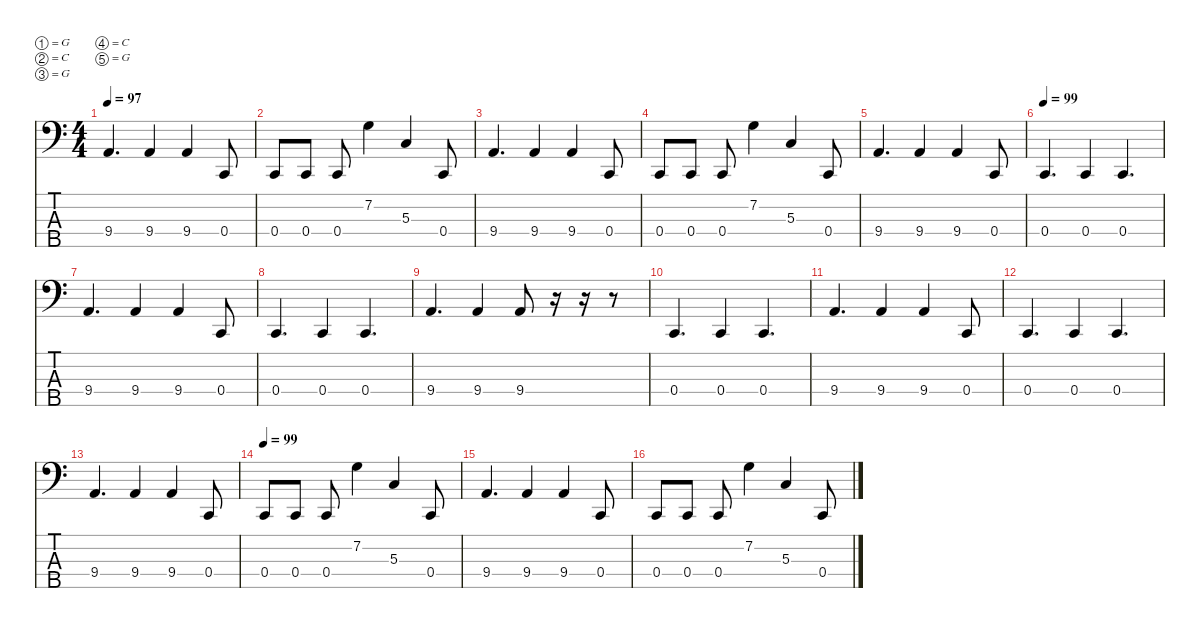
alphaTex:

\defaultSystemsLayout 4
\hideDynamics
\bracketExtendMode nobrackets
\singleTrackTrackNamePolicy hidden
\multiTrackTrackNamePolicy hidden
\firstSystemTrackNameMode fullname
\firstSystemTrackNameOrientation horizontal
\otherSystemsTrackNameOrientation horizontal
\track ("Bass" "el.bs.") {instrument electricbasspick}
\staff {score tabs}
\tuning (G2 C2 G1 C1 G0)
\ts (4 4)
\tempo 97
\clef f4
\ks c
9.4.4{d dy f beam Up} 9.4.4{beam Up} 9.4.4{beam Up} 0.4.8{beam Up} |
0.4.8{beam Up} 0.4.8{beam Up} 0.4.8{beam Up} 7.2.4{beam Down} 5.3.4{beam Up} 0.4.8{beam Up} |
9.4.4{d beam Up} 9.4.4{beam Up} 9.4.4{beam Up} 0.4.8{beam Up} |
0.4.8{beam Up} 0.4.8{beam Up} 0.4.8{beam Up} 7.2.4{beam Down} 5.3.4{beam Up} 0.4.8{beam Up} |
9.4.4{d beam Up} 9.4.4{beam Up} 9.4.4{beam Up} 0.4.8{beam Up} |
\tempo 99
0.4.4{d beam Up} 0.4.4{beam Up} 0.4.4{d beam Up} |
9.4.4{d beam Up} 9.4.4{beam Up} 9.4.4{beam Up} 0.4.8{beam Up} |
0.4.4{d beam Up} 0.4.4{beam Up} 0.4.4{d beam Up} |
9.4.4{d beam Up} 9.4.4{beam Up} 9.4.8{beam Up} r.16{beam Up} r.16{beam Up} r.8{beam Up} |
0.4.4{d beam Up} 0.4.4{beam Up} 0.4.4{d beam Up} |
9.4.4{d beam Up} 9.4.4{beam Up} 9.4.4{beam Up} 0.4.8{beam Up} |
0.4.4{d beam Up} 0.4.4{beam Up} 0.4.4{d beam Up} |
9.4.4{d beam Up} 9.4.4{beam Up} 9.4.4{beam Up} 0.4.8{beam Up} |
\tempo 99
0.4.8{beam Up} 0.4.8{beam Up} 0.4.8{beam Up} 7.2.4{beam Down} 5.3.4{beam Up} 0.4.8{beam Up} |
9.4.4{d beam Up} 9.4.4{beam Up} 9.4.4{beam Up} 0.4.8{beam Up} |
0.4.8{beam Up} 0.4.8{beam Up} 0.4.8{beam Up} 7.2.4{beam Down} 5.3.4{beam Up} 0.4.8{beam Up}
